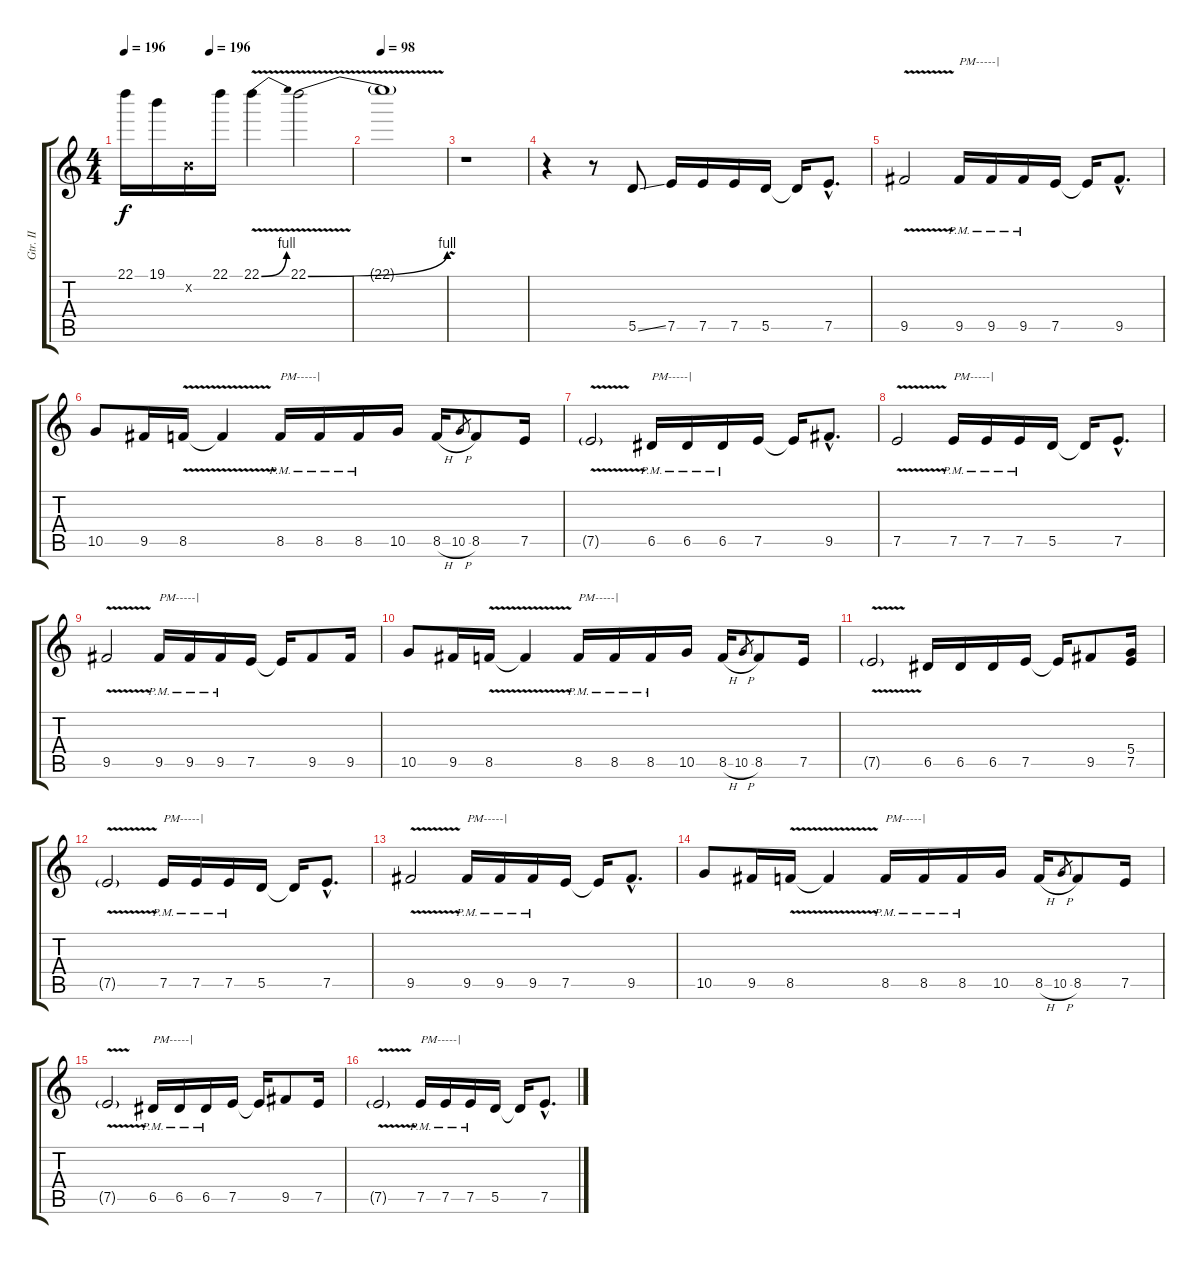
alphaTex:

\track ("Gtr. II" "Gtr. II") {instrument distortionguitar}
\staff {score tabs}
\tuning (E4 B3 G3 D3 A2 E2) {hide}
\ts (4 4)
\tempo 196
\tempo (196 0.375)
\clef g2
\ks c
22.1.16{dy f} 19.1.16 0.2{x}.16 22.1.16 22.1{be (bend 0 0 60 4) v}.4 22.1{be (bend 0 0 60 4) v}.2 |
\tempo 98
22.1{v t}.1{volume 12} |
r.1 |
r.4 r.8 5.5{ss}.8 7.5.16 7.5.16 7.5.16 5.5.16 5.5{t}.16 7.5{hac}.8{d} |
9.5{v}.2 9.5{pm}.16{txt "PM-----|"} 9.5{pm}.16 9.5{pm}.16 7.5.16 7.5{t}.16 9.5{hac}.8{d} |
10.5.8 9.5.16 8.5{v}.16 8.5{v t}.4 8.5{pm}.16{txt "PM-----|"} 8.5{pm}.16 8.5{pm}.16 10.5.16 8.5{h}.16 10.5{h}.8{gr} 8.5.8 7.5.16 |
7.5{v g}.2 6.5{pm}.16{txt "PM-----|"} 6.5{pm}.16 6.5{pm}.16 7.5.16 7.5{t}.16 9.5{hac}.8{d} |
7.5{v}.2 7.5{pm}.16{txt "PM-----|"} 7.5{pm}.16 7.5{pm}.16 5.5.16 5.5{t}.16 7.5{hac}.8{d} |
9.5{v}.2 9.5{pm}.16{txt "PM-----|"} 9.5{pm}.16 9.5{pm}.16 7.5.16 7.5{t}.16 9.5.8 9.5.16 |
10.5.8 9.5.16 8.5{v}.16 8.5{v t}.4 8.5{pm}.16{txt "PM-----|"} 8.5{pm}.16 8.5{pm}.16 10.5.16 8.5{h}.16 10.5{h}.8{gr} 8.5.8 7.5.16 |
7.5{v g}.2 6.5.16 6.5.16 6.5.16 7.5.16 7.5{t}.16 9.5.8 (5.4 7.5).16 |
7.5{v g}.2 7.5{pm}.16{txt "PM-----|"} 7.5{pm}.16 7.5{pm}.16 5.5.16 5.5{t}.16 7.5{hac}.8{d} |
9.5{v}.2 9.5{pm}.16{txt "PM-----|"} 9.5{pm}.16 9.5{pm}.16 7.5.16 7.5{t}.16 9.5{hac}.8{d} |
10.5.8 9.5.16 8.5{v}.16 8.5{v t}.4 8.5{pm}.16{txt "PM-----|"} 8.5{pm}.16 8.5{pm}.16 10.5.16 8.5{h}.16 10.5{h}.8{gr} 8.5.8 7.5.16 |
7.5{v g}.2 6.5{pm}.16{txt "PM-----|"} 6.5{pm}.16 6.5{pm}.16 7.5.16 7.5{t}.16 9.5.8 7.5.16 |
7.5{v g}.2 7.5{pm}.16{txt "PM-----|"} 7.5{pm}.16 7.5{pm}.16 5.5.16 5.5{t}.16 7.5{hac}.8{d}
